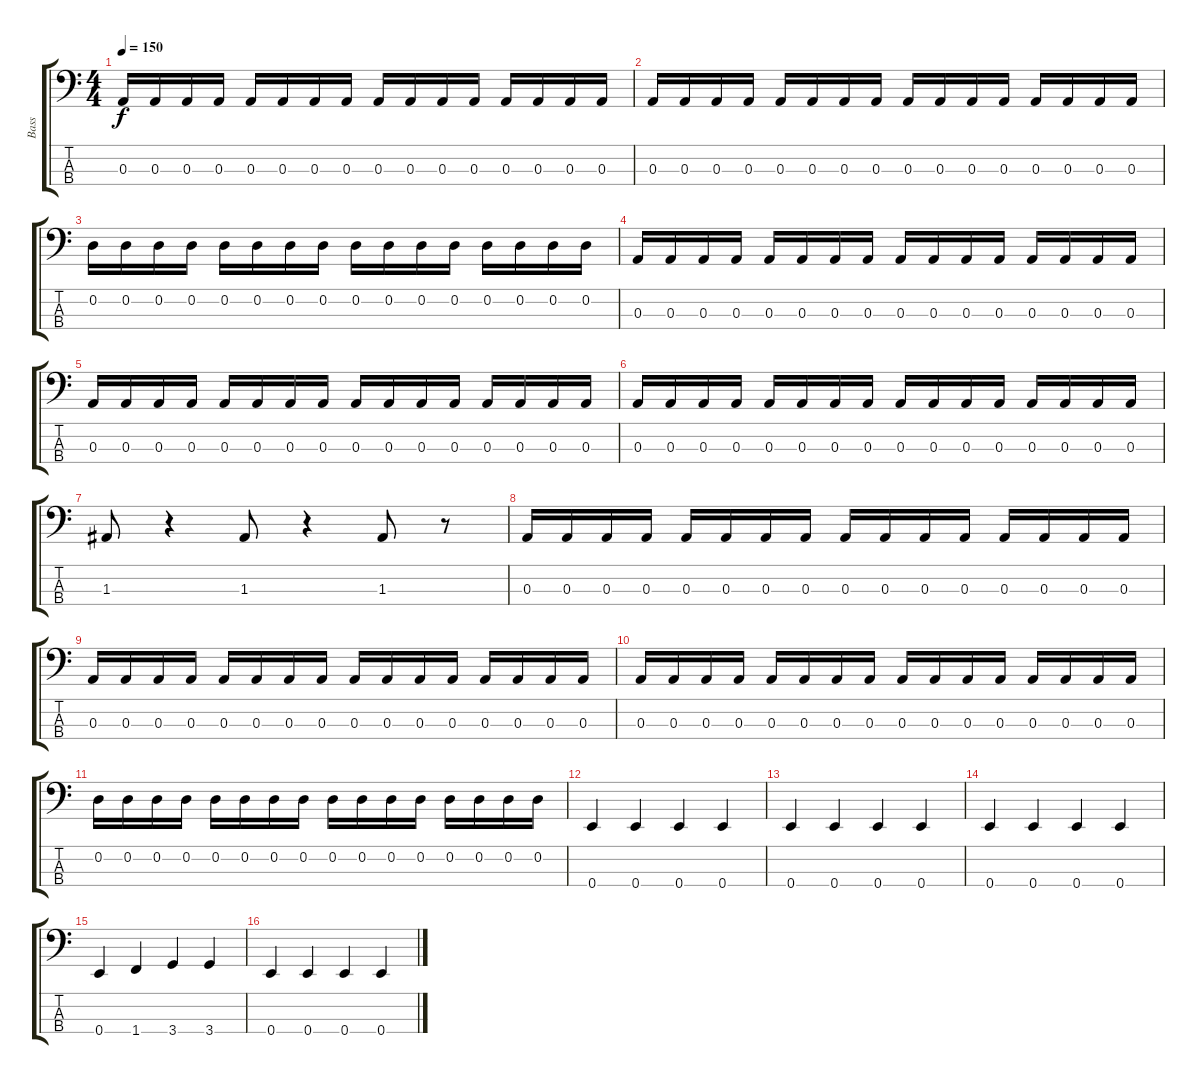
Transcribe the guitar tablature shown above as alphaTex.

\track ("Bass" "Bass") {instrument electricbassfinger}
\staff {score tabs}
\tuning (G2 D2 A1 E1) {hide}
\ts (4 4)
\tempo 150
\clef f4
\ks c
0.3.16{dy f} 0.3.16 0.3.16 0.3.16 0.3.16 0.3.16 0.3.16 0.3.16 0.3.16 0.3.16 0.3.16 0.3.16 0.3.16 0.3.16 0.3.16 0.3.16 |
0.3.16 0.3.16 0.3.16 0.3.16 0.3.16 0.3.16 0.3.16 0.3.16 0.3.16 0.3.16 0.3.16 0.3.16 0.3.16 0.3.16 0.3.16 0.3.16 |
0.2.16 0.2.16 0.2.16 0.2.16 0.2.16 0.2.16 0.2.16 0.2.16 0.2.16 0.2.16 0.2.16 0.2.16 0.2.16 0.2.16 0.2.16 0.2.16 |
0.3.16 0.3.16 0.3.16 0.3.16 0.3.16 0.3.16 0.3.16 0.3.16 0.3.16 0.3.16 0.3.16 0.3.16 0.3.16 0.3.16 0.3.16 0.3.16 |
0.3.16 0.3.16 0.3.16 0.3.16 0.3.16 0.3.16 0.3.16 0.3.16 0.3.16 0.3.16 0.3.16 0.3.16 0.3.16 0.3.16 0.3.16 0.3.16 |
0.3.16 0.3.16 0.3.16 0.3.16 0.3.16 0.3.16 0.3.16 0.3.16 0.3.16 0.3.16 0.3.16 0.3.16 0.3.16 0.3.16 0.3.16 0.3.16 |
1.3.8 r.4 1.3.8 r.4 1.3.8 r.8 |
0.3.16 0.3.16 0.3.16 0.3.16 0.3.16 0.3.16 0.3.16 0.3.16 0.3.16 0.3.16 0.3.16 0.3.16 0.3.16 0.3.16 0.3.16 0.3.16 |
0.3.16 0.3.16 0.3.16 0.3.16 0.3.16 0.3.16 0.3.16 0.3.16 0.3.16 0.3.16 0.3.16 0.3.16 0.3.16 0.3.16 0.3.16 0.3.16 |
0.3.16 0.3.16 0.3.16 0.3.16 0.3.16 0.3.16 0.3.16 0.3.16 0.3.16 0.3.16 0.3.16 0.3.16 0.3.16 0.3.16 0.3.16 0.3.16 |
0.2.16 0.2.16 0.2.16 0.2.16 0.2.16 0.2.16 0.2.16 0.2.16 0.2.16 0.2.16 0.2.16 0.2.16 0.2.16 0.2.16 0.2.16 0.2.16 |
0.4.4 0.4.4 0.4.4 0.4.4 |
0.4.4 0.4.4 0.4.4 0.4.4 |
0.4.4 0.4.4 0.4.4 0.4.4 |
0.4.4 1.4.4 3.4.4 3.4.4 |
0.4.4 0.4.4 0.4.4 0.4.4
